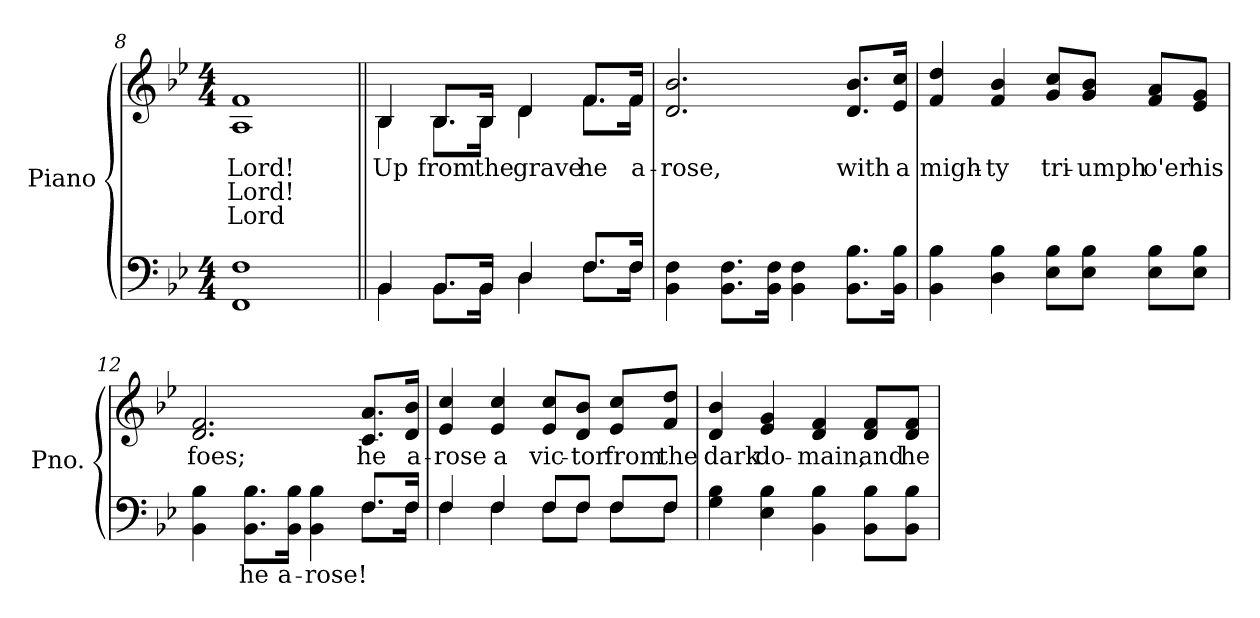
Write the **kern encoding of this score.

**kern	**text	**kern	**text	**text	**text
*part2	*part2	*part1	*part1	*part1	*part1
*staff2	*staff2	*staff1	*staff1	*staff1	*staff1
*I"Piano	*	*I"Piano	*	*	*
*I'Pno.	*	*I'Pno.	*	*	*
*clefF4	*	*clefG2	*	*	*
*k[b-e-]	*	*k[b-e-]	*	*	*
*B-:	*	*B-:	*	*	*
*M4/4	*	*M4/4	*	*	*
=8	=8	=8	=8	=8	=8
!	!	!	!LO:LY:b:color=#000000	!LO:LY:b:color=#000000	!LO:LY:b:color=#000000
1FFi 1Fi	.	1Ai 1fi	Lord!	Lord!	Lord
=9||	=9||	=9||	=9||	=9||	=9||
*^	*	*	*	*	*
!	!	!	!LO:TX:a:i:t=Refrain	!	!	!
!	!	!	!	!LO:LY:b:color=#000000	!	!
*	*	*	*^	*	*	*
4BB-i/	4BB-i\	.	4B-i/	4B-i\	Up	.	.
!	!	!	!	!	!LO:LY:b:color=#000000	!	!
8.BB-i/L	8.BB-i\L	.	8.B-i/L	8.B-i\L	from	.	.
!	!	!	!	!	!LO:LY:b:color=#000000	!	!
16BB-i/Jk	16BB-i\Jk	.	16B-i/Jk	16B-i\Jk	the	.	.
!	!	!	!	!	!LO:LY:b:color=#000000	!	!
4Di/	4Di\	.	4di/	4di\	grave	.	.
!	!	!	!	!	!LO:LY:b:color=#000000	!	!
8.Fi/L	8.Fi\L	.	8.fi/L	8.fi\L	he	.	.
!	!	!	!	!	!LO:LY:b:color=#000000	!	!
16Fi/Jk	16Fi\Jk	.	16fi/Jk	16fi\Jk	a-	.	.
*v	*v	*	*	*	*	*	*
*	*	*v	*v	*	*	*
=10	=10	=10	=10	=10	=10
*^	*	*^	*	*	*
!	!	!	!	!	!LO:LY:b:color=#000000	!	!
*v	*v	*	*	*	*	*	*
*	*	*v	*v	*	*	*
4BB-i\ 4Fi	.	2.di/ 2.b-i	-rose,	.	.
8.BB-i\ 8.Fi\L	.	.	.	.	.
16BB-i\ 16Fi\Jk	.	.	.	.	.
4BB-i\ 4Fi	.	.	.	.	.
!	!	!	!LO:LY:b:color=#000000	!	!
8.BB-i\ 8.B-i\L	.	8.di/ 8.b-i/L	with	.	.
!	!	!	!LO:LY:b:color=#000000	!	!
16BB-i\ 16B-i\Jk	.	16e-i/ 16cci/Jk	a	.	.
!!LO:LB:g=z
=11	=11	=11	=11	=11	=11
!	!	!	!LO:LY:b:color=#000000	!	!
4BB-i\ 4B-i	.	4fi/ 4ddi	migh-	.	.
!	!	!	!LO:LY:b:color=#000000	!	!
4Di\ 4B-i	.	4fi/ 4b-i	-ty	.	.
!	!	!	!LO:LY:b:color=#000000	!	!
8E-i\ 8B-i\L	.	8gi/ 8cci/L	tri-	.	.
!	!	!	!LO:LY:b:color=#000000	!	!
8E-i\ 8B-i\J	.	8gi/ 8b-i/J	-umph	.	.
!	!	!	!LO:LY:b:color=#000000	!	!
8E-i\ 8B-i\L	.	8fi/ 8ai/L	o'er	.	.
!	!	!	!LO:LY:b:color=#000000	!	!
8E-i\ 8B-i\J	.	8e-i/ 8gi/J	his	.	.
=12	=12	=12	=12	=12	=12
*^	*	*	*	*	*
!	!	!	!	!LO:LY:b:color=#000000	!	!
4BB-i\ 4B-i	2ryy	.	2.di/ 2.fi	foes;	.	.
!	!	!LO:LY:a:color=#000000	!	!	!	!
8.BB-i\ 8.B-i\L	.	he	.	.	.	.
!	!	!LO:LY:a:color=#000000	!	!	!	!
16BB-i\ 16B-i\Jk	.	a-	.	.	.	.
!	!	!LO:LY:a:color=#000000	!	!	!	!
4BB-i\ 4B-i	4ryy	-rose!	.	.	.	.
!	!	!	!	!LO:LY:b:color=#000000	!	!
8.Fi/L	8.Fi\L	.	8.ci/ 8.ai/L	he	.	.
!	!	!	!	!LO:LY:b:color=#000000	!	!
16Fi/Jk	16Fi\Jk	.	16di/ 16b-i/Jk	a-	.	.
=13	=13	=13	=13	=13	=13	=13
!	!	!	!	!LO:LY:b:color=#000000	!	!
4Fi/	4Fi\	.	4e-i/ 4cci	-rose	.	.
!	!	!	!	!LO:LY:b:color=#000000	!	!
4Fi/	4Fi\	.	4e-i/ 4cci	a	.	.
!	!	!	!	!LO:LY:b:color=#000000	!	!
8Fi/L	8Fi\L	.	8e-i/ 8cci/L	vic-	.	.
!	!	!	!	!LO:LY:b:color=#000000	!	!
8Fi/J	8Fi\J	.	8di/ 8b-i/J	-tor	.	.
!	!	!	!	!LO:LY:b:color=#000000	!	!
8Fi/L	8Fi\L	.	8e-i/ 8cci/L	from	.	.
!	!	!	!	!LO:LY:b:color=#000000	!	!
8Fi/J	8Fi\J	.	8fi/ 8ddi/J	the	.	.
*v	*v	*	*	*	*	*
!!LO:LB:g=z
=14	=14	=14	=14	=14	=14
*^	*	*	*	*	*
!	!	!	!	!LO:LY:b:color=#000000	!	!
*v	*v	*	*	*	*	*
4Gi\ 4B-i	.	4di/ 4b-i	dark	.	.
!	!	!	!LO:LY:b:color=#000000	!	!
4E-i\ 4B-i	.	4e-i/ 4gi	do-	.	.
!	!	!	!LO:LY:b:color=#000000	!	!
4BB-i\ 4B-i	.	4di/ 4fi	-main,	.	.
!	!	!	!LO:LY:b:color=#000000	!	!
8BB-i\ 8B-i\L	.	8di/ 8fi/L	and	.	.
!	!	!	!LO:LY:b:color=#000000	!	!
8BB-i\ 8B-i\J	.	8di/ 8fi/J	he	.	.
=	=	=	=	=	=
*-	*-	*-	*-	*-	*-
